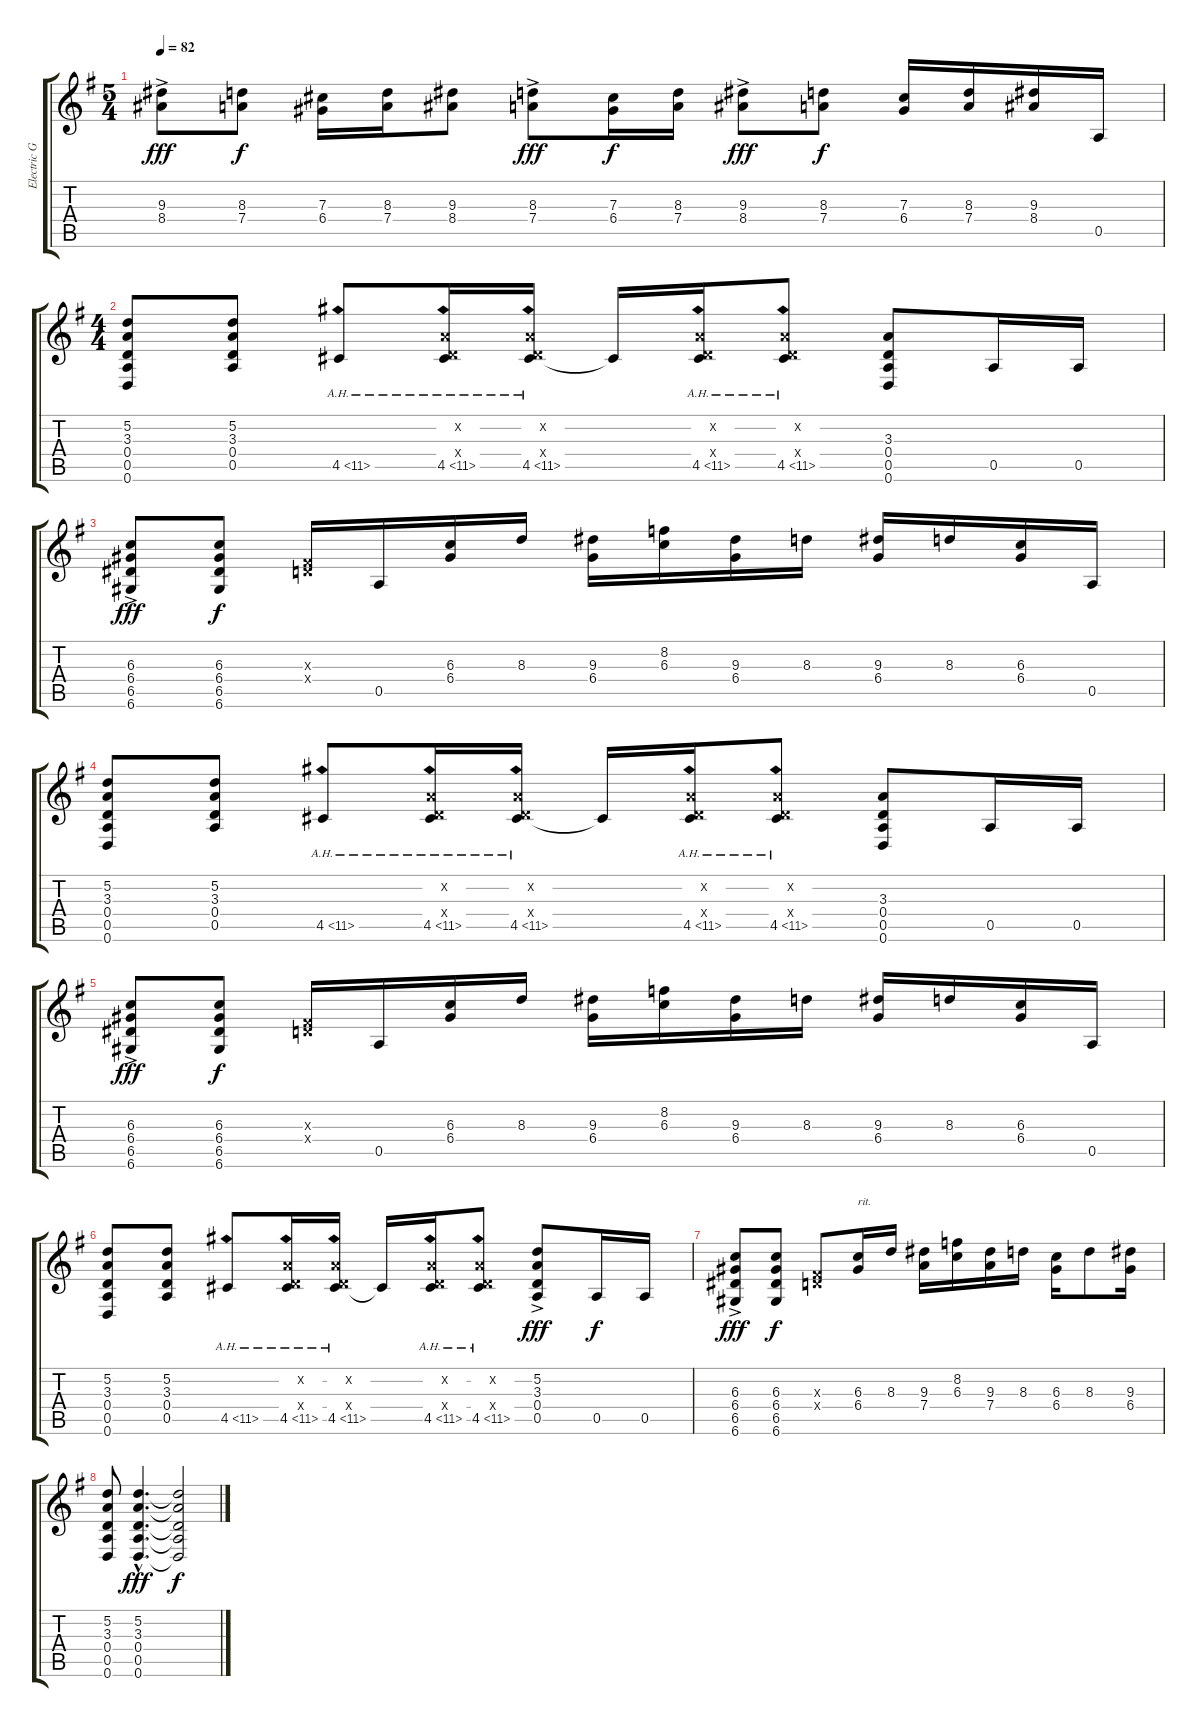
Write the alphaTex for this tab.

\track ("Electric Guitar 1 (heavy dist.)" "Electric G") {instrument distortionguitar}
\staff {score tabs}
\tuning (D4 A3 Gb3 D3 A2 D2) {hide}
\ts (5 4)
\tempo 82
\clef g2
\ks g
(9.3{ac} 8.4).8{dy fff} (8.3 7.4).8{dy f} (7.3 6.4).16 (8.3 7.4).16 (9.3 8.4).8 (8.3{ac} 7.4).8{dy fff} (7.3 6.4).16{dy f} (8.3 7.4).16 (9.3{ac} 8.4).8{dy fff} (8.3 7.4).8{dy f} (7.3 6.4).16 (8.3 7.4).16 (9.3 8.4).16 0.5.16 |
\ts (4 4)
(5.2 3.3 0.4 0.5 0.6).8 (5.2 3.3 0.4 0.5).8 4.5{ah 7}.8 (0.2{x} 0.4{x} 4.5{ah 7}).16 (0.2{x} 0.4{x} 4.5{ah 7}).16 4.5{t}.16 (0.2{x} 0.4{x} 4.5{ah 7}).16 (0.2{x} 0.4{x} 4.5{ah 7}).8 (3.3 0.4 0.5 0.6).8 0.5.16 0.5.16 |
(6.3{ac} 6.4{ac} 6.5{ac} 6.6{ac}).8{dy fff} (6.3 6.4 6.5 6.6).8{dy f} (0.3{x} 0.4{x}).16 0.5.16 (6.3 6.4).16 8.3.16 (9.3 6.4).16 (8.2 6.3).16 (9.3 6.4).16 8.3.16 (9.3 6.4).16 8.3.16 (6.3 6.4).16 0.5.16 |
(5.2 3.3 0.4 0.5 0.6).8 (5.2 3.3 0.4 0.5).8 4.5{ah 7}.8 (0.2{x} 0.4{x} 4.5{ah 7}).16 (0.2{x} 0.4{x} 4.5{ah 7}).16 4.5{t}.16 (0.2{x} 0.4{x} 4.5{ah 7}).16 (0.2{x} 0.4{x} 4.5{ah 7}).8 (3.3 0.4 0.5 0.6).8 0.5.16 0.5.16 |
(6.3{ac} 6.4{ac} 6.5{ac} 6.6{ac}).8{dy fff} (6.3 6.4 6.5 6.6).8{dy f} (0.3{x} 0.4{x}).16 0.5.16 (6.3 6.4).16 8.3.16 (9.3 6.4).16 (8.2 6.3).16 (9.3 6.4).16 8.3.16 (9.3 6.4).16 8.3.16 (6.3 6.4).16 0.5.16 |
(5.2 3.3 0.4 0.5 0.6).8 (5.2 3.3 0.4 0.5).8 4.5{ah 7}.8 (0.2{x} 0.4{x} 4.5{ah 7}).16 (0.2{x} 0.4{x} 4.5{ah 7}).16 4.5{t}.16 (0.2{x} 0.4{x} 4.5{ah 7}).16 (0.2{x} 0.4{x} 4.5{ah 7}).8 (5.2{ac} 3.3{ac} 0.4{ac} 0.5{ac}).8{dy fff} 0.5.16{dy f} 0.5.16 |
(6.3{ac} 6.4{ac} 6.5{ac} 6.6{ac}).8{dy fff} (6.3 6.4 6.5 6.6).8{dy f} (0.3{x} 0.4{x}).8 (6.3 6.4).16{txt "rit."} 8.3.16 (9.3 7.4).16 (8.2 6.3).16 (9.3 7.4).16 8.3.16 (6.3 6.4).16 8.3.8 (9.3 6.4).16 |
(5.2 3.3 0.4 0.5 0.6).8 (5.2{hac} 3.3{hac} 0.4{hac} 0.5{hac} 0.6{hac}).4{d dy fff} (5.2{t} 3.3{t} 0.4{t} 0.5{t} 0.6{t}).2{dy f}
